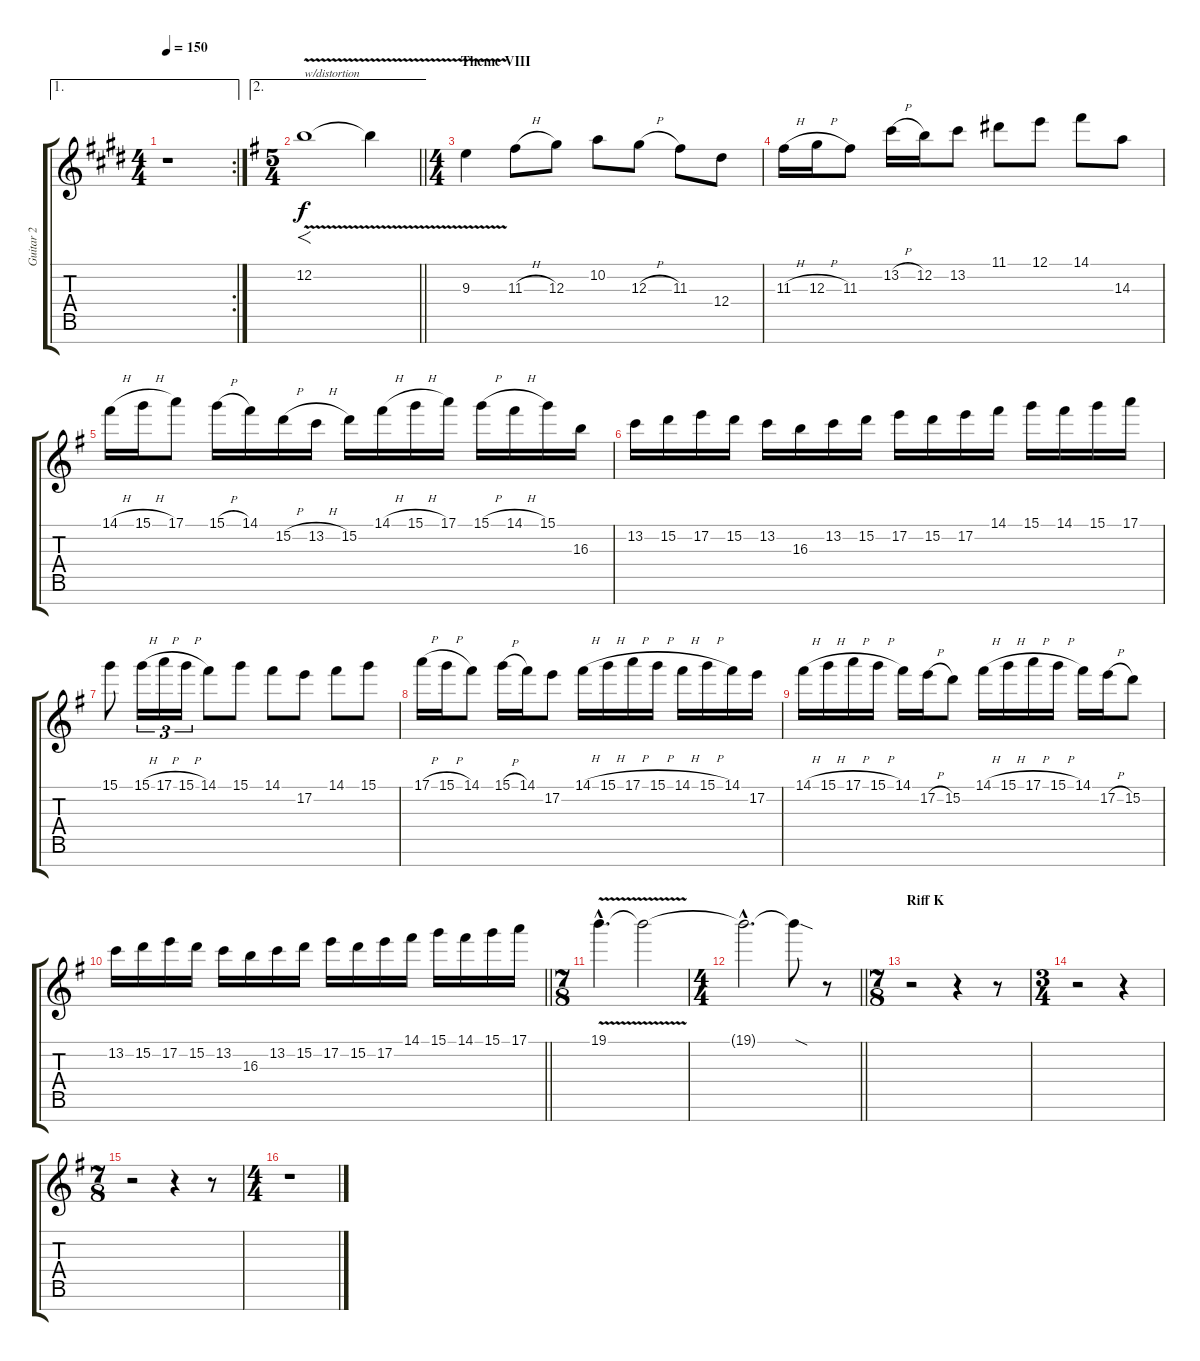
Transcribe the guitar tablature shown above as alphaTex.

\track ("Guitar 2" "Guitar 2") {instrument overdrivenguitar}
\staff {score tabs}
\tuning (E4 B3 G3 D3 A2 E2 B1) {hide}
\ae 1
\rc 2
\ts (4 4)
\tempo 150
\clef g2
\ks c#minor
r.1{dy f} |
\ae 2
\ts (5 4)
\barLineRight lightlight
\ks eminor
12.2{v}.1{f txt "w/distortion" instrument overdrivenguitar} 12.2{t}.4 |
\ts (4 4)
\section ("" "Theme VIII")
9.3{v}.4 11.3{h}.8 12.3.8 10.2.8 12.3{h}.8 11.3.8 12.4.8 |
11.3{h}.16 12.3{h}.16 11.3.8 13.2{h}.16 12.2.16 13.2.8 11.1.8 12.1.8 14.1.8 14.3.8 |
14.1{h}.16 15.1{h}.16 17.1.8 15.1{h}.16 14.1.16 15.2{h}.16 13.2{h}.16 15.2.16 14.1{h}.16 15.1{h}.16 17.1.16 15.1{h}.16 14.1{h}.16 15.1.16 16.3.16 |
13.2.16 15.2.16 17.2.16 15.2.16 13.2.16 16.3.16 13.2.16 15.2.16 17.2.16 15.2.16 17.2.16 14.1.16 15.1.16 14.1.16 15.1.16 17.1.16 |
15.1.8 15.1{h}.16{tu (3 2)} 17.1{h}.16{tu (3 2)} 15.1{h}.16{tu (3 2)} 14.1.8 15.1.8 14.1.8 17.2.8 14.1.8 15.1.8 |
17.1{h}.16 15.1{h}.16 14.1.8 15.1{h}.16 14.1.16 17.2.8 14.1{h}.16 15.1{h}.16 17.1{h}.16 15.1{h}.16 14.1{h}.16 15.1{h}.16 14.1.16 17.2.16 |
14.1{h}.16 15.1{h}.16 17.1{h}.16 15.1{h}.16 14.1.16 17.2{h}.16 15.2.8 14.1{h}.16 15.1{h}.16 17.1{h}.16 15.1{h}.16 14.1.16 17.2{h}.16 15.2.8 |
\barLineRight lightlight
13.2.16 15.2.16 17.2.16 15.2.16 13.2.16 16.3.16 13.2.16 15.2.16 17.2.16 15.2.16 17.2.16 14.1.16 15.1.16 14.1.16 15.1.16 17.1.16 |
\ts (7 8)
19.1{v hac}.4{d} 19.1{t}.2 |
\ts (4 4)
\barLineRight lightlight
19.1{hac t}.2{d} 19.1{sod t}.8 r.8 |
\ts (7 8)
\section ("" "Riff K")
r.2 r.4 r.8 |
\ts (3 4)
r.2 r.4 |
\ts (7 8)
r.2 r.4 r.8 |
\ts (4 4)
r.1
